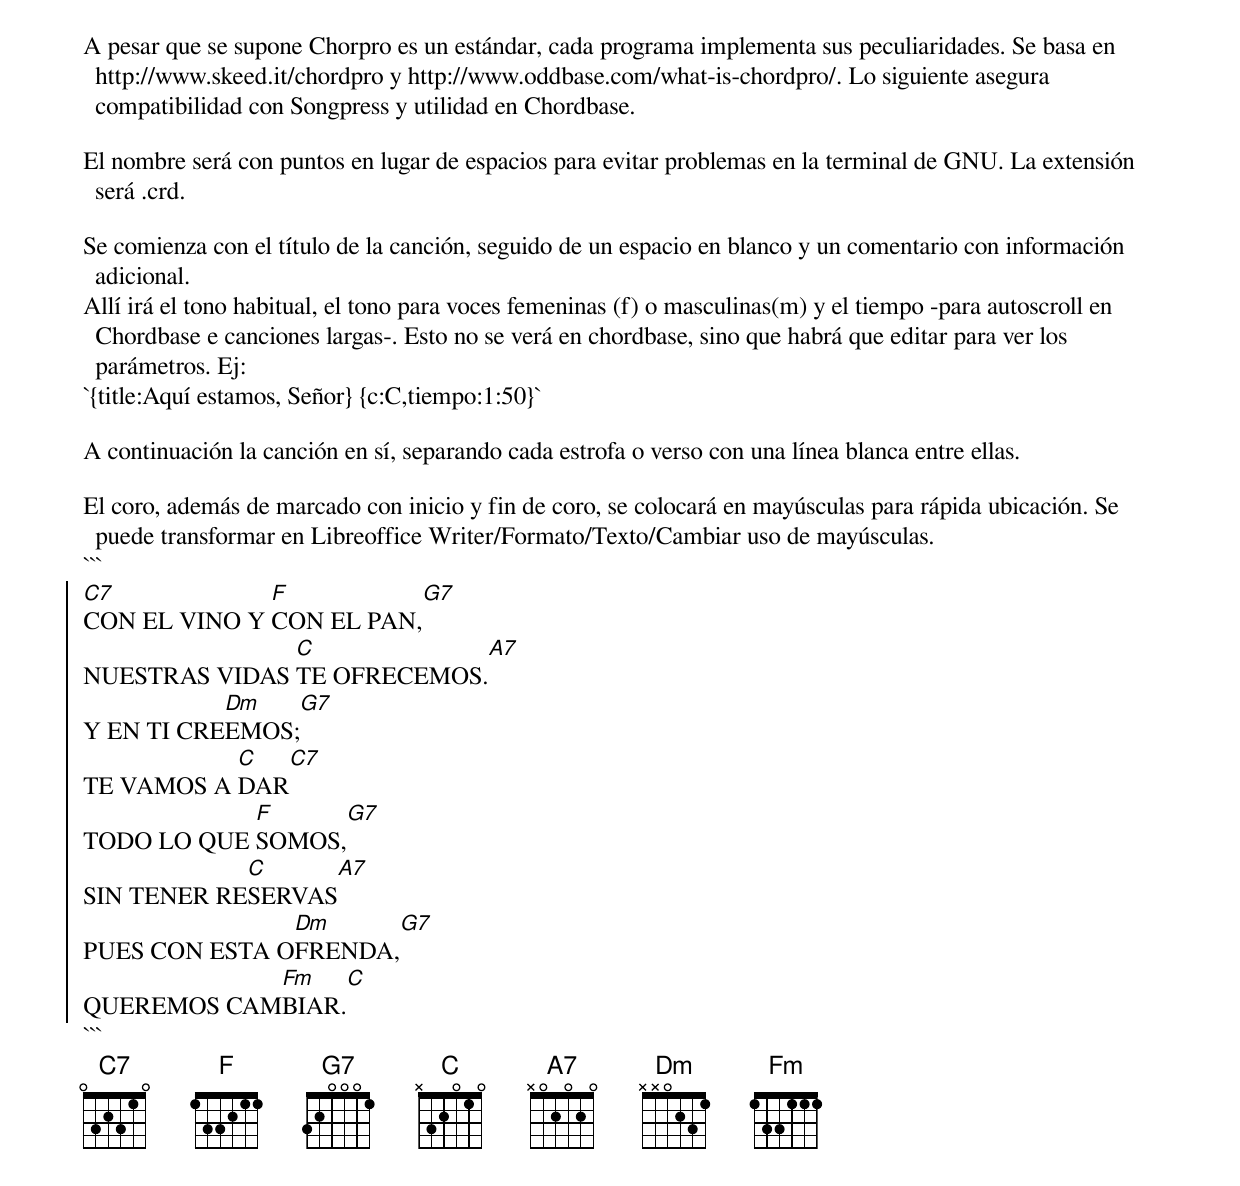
A pesar que se supone Chorpro es un estándar, cada programa implementa sus peculiaridades. Se basa en http://www.skeed.it/chordpro y http://www.oddbase.com/what-is-chordpro/. Lo siguiente asegura compatibilidad con Songpress y utilidad en Chordbase.

El nombre será con puntos en lugar de espacios para evitar problemas en la terminal de GNU. La extensión será .crd.

Se comienza con el título de la canción, seguido de un espacio en blanco y un comentario con información adicional.
Allí irá el tono habitual, el tono para voces femeninas (f) o masculinas(m) y el tiempo -para autoscroll en Chordbase e canciones largas-. Esto no se verá en chordbase, sino que habrá que editar para ver los parámetros. Ej:
`{title:Aquí estamos, Señor} {c:C,tiempo:1:50}`

A continuación la canción en sí, separando cada estrofa o verso con una línea blanca entre ellas.

El coro, además de marcado con inicio y fin de coro, se colocará en mayúsculas para rápida ubicación. Se puede transformar en Libreoffice Writer/Formato/Texto/Cambiar uso de mayúsculas.
```
{soc}
[C7]CON EL VINO Y [F]CON EL PAN,[G7]
NUESTRAS VIDAS [C]TE OFRECEMOS.[A7]
Y EN TI CRE[Dm]EMOS;[G7]
TE VAMOS A [C]DAR[C7]
TODO LO QUE [F]SOMOS,[G7]
SIN TENER RE[C]SERVAS[A7]
PUES CON ESTA O[Dm]FRENDA,[G7]
QUEREMOS CAM[Fm]BIAR.[C]
{eoc}
```
